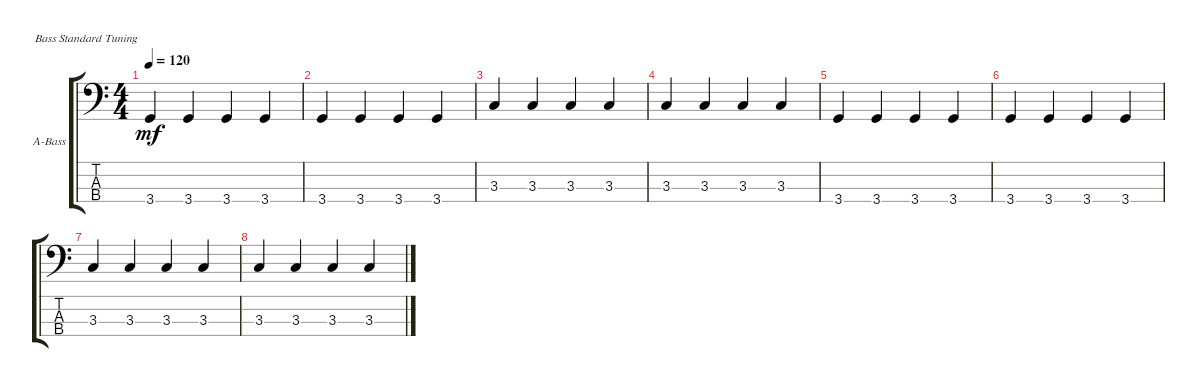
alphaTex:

\defaultSystemsLayout 4
\bracketExtendMode groupsimilarinstruments
\firstSystemTrackNameOrientation horizontal
\otherSystemsTrackNameOrientation horizontal
\track ("Acoustic Bass" "A-Bass") {instrument acousticbass}
\staff {score tabs}
\tuning (G2 D2 A1 E1)
\ts (4 4)
\tempo 120
\clef f4
\ks c
3.4.4{dy mf} 3.4.4 3.4.4 3.4.4 |
3.4.4 3.4.4 3.4.4 3.4.4 |
3.3.4 3.3.4 3.3.4 3.3.4 |
3.3.4 3.3.4 3.3.4 3.3.4 |
3.4.4 3.4.4 3.4.4 3.4.4 |
3.4.4 3.4.4 3.4.4 3.4.4 |
3.3.4 3.3.4 3.3.4 3.3.4 |
3.3.4 3.3.4 3.3.4 3.3.4
